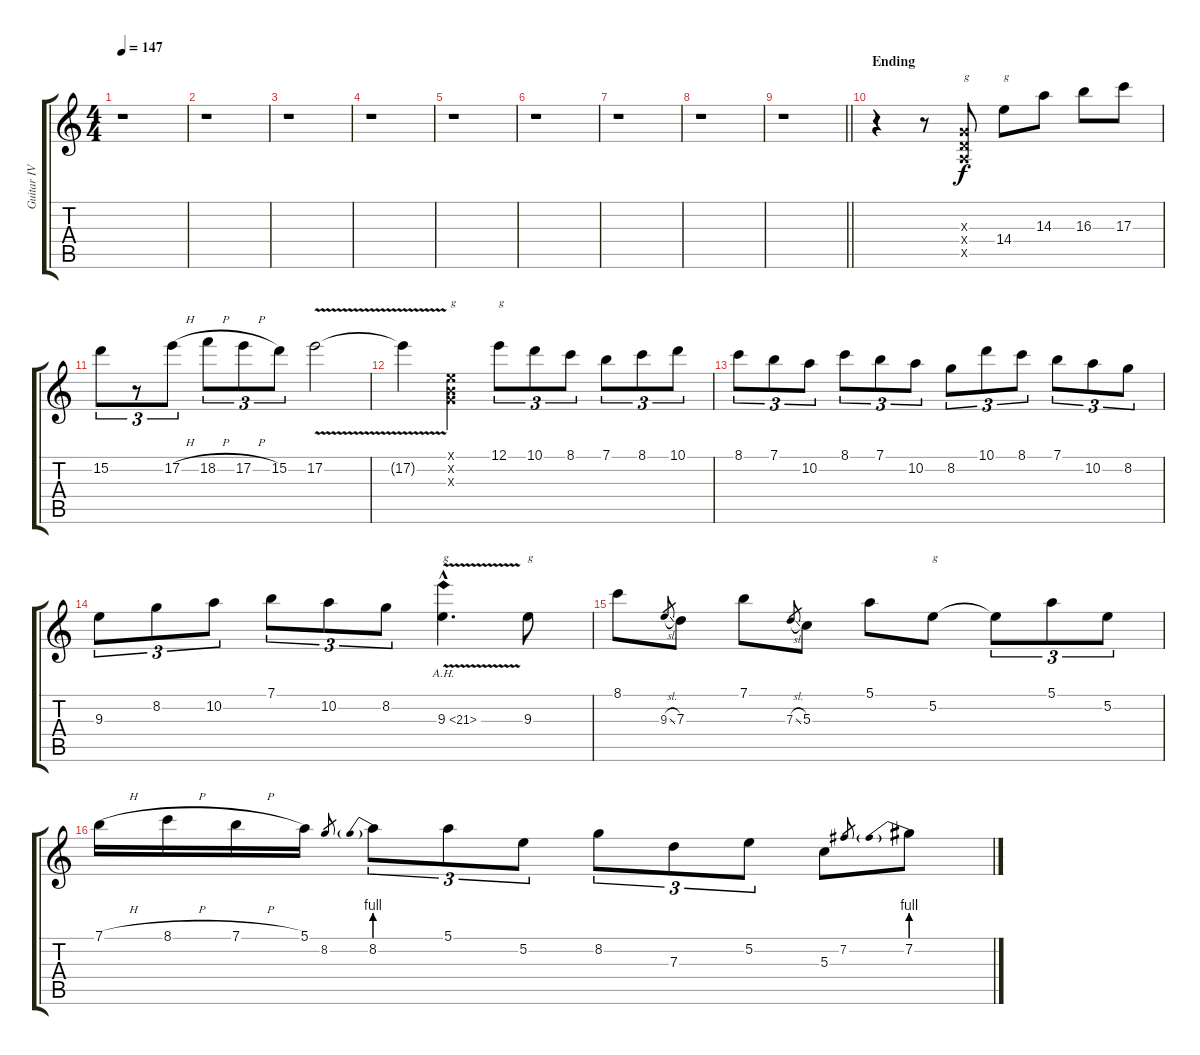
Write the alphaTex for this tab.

\track ("Guitar IV" "Guitar IV") {instrument distortionguitar}
\staff {score tabs}
\tuning (E4 B3 G3 D3 A2 E2) {hide}
\ts (4 4)
\tempo 147
\clef g2
\ks aminor
r.1{dy f} |
r.1 |
r.1 |
r.1 |
r.1 |
r.1 |
r.1 |
r.1 |
\barLineRight lightlight
r.1 |
\section ("" "Ending")
r.4 r.8 (0.3{x} 0.4{x} 0.5{x}).8{txt "g"} 14.4.8{txt "g"} 14.3.8 16.3.8 17.3.8 |
15.2.8{tu (3 2)} r.8{tu (3 2)} 17.2{h}.8{tu (3 2)} 18.2{h}.8{tu (3 2)} 17.2{h}.8{tu (3 2)} 15.2.8{tu (3 2)} 17.2{v}.2 |
17.2{t}.4 (0.1{x} 0.2{x} 0.3{x}).4{txt "g"} 12.1.8{tu (3 2) txt "g"} 10.1.8{tu (3 2)} 8.1.8{tu (3 2)} 7.1.8{tu (3 2)} 8.1.8{tu (3 2)} 10.1.8{tu (3 2)} |
8.1.8{tu (3 2)} 7.1.8{tu (3 2)} 10.2.8{tu (3 2)} 8.1.8{tu (3 2)} 7.1.8{tu (3 2)} 10.2.8{tu (3 2)} 8.2.8{tu (3 2)} 10.1.8{tu (3 2)} 8.1.8{tu (3 2)} 7.1.8{tu (3 2)} 10.2.8{tu (3 2)} 8.2.8{tu (3 2)} |
9.3.8{tu (3 2)} 8.2.8{tu (3 2)} 10.2.8{tu (3 2)} 7.1.8{tu (3 2)} 10.2.8{tu (3 2)} 8.2.8{tu (3 2)} 9.3{ah 12 v hac}.4{d txt "g"} 9.3.8{txt "g"} |
8.1.8 9.3{sl}.8{gr} 7.3.8 7.1.8 7.3{sl}.8{gr} 5.3.8 5.1.8 5.2.8{txt "g"} 5.2{t}.8{tu (3 2)} 5.1.8{tu (3 2)} 5.2.8{tu (3 2)} |
7.1{h}.16 8.1{h}.16 7.1{h}.16 5.1.16 8.2.8{gr} 8.2{be (prebend 0 4 60 4)}.8{tu (3 2)} 5.1.8{tu (3 2)} 5.2.8{tu (3 2)} 8.2.8{tu (3 2)} 7.3.8{tu (3 2)} 5.2.8{tu (3 2)} 5.3.8 7.2.8{gr} 7.2{be (prebend 0 4 60 4)}.8
